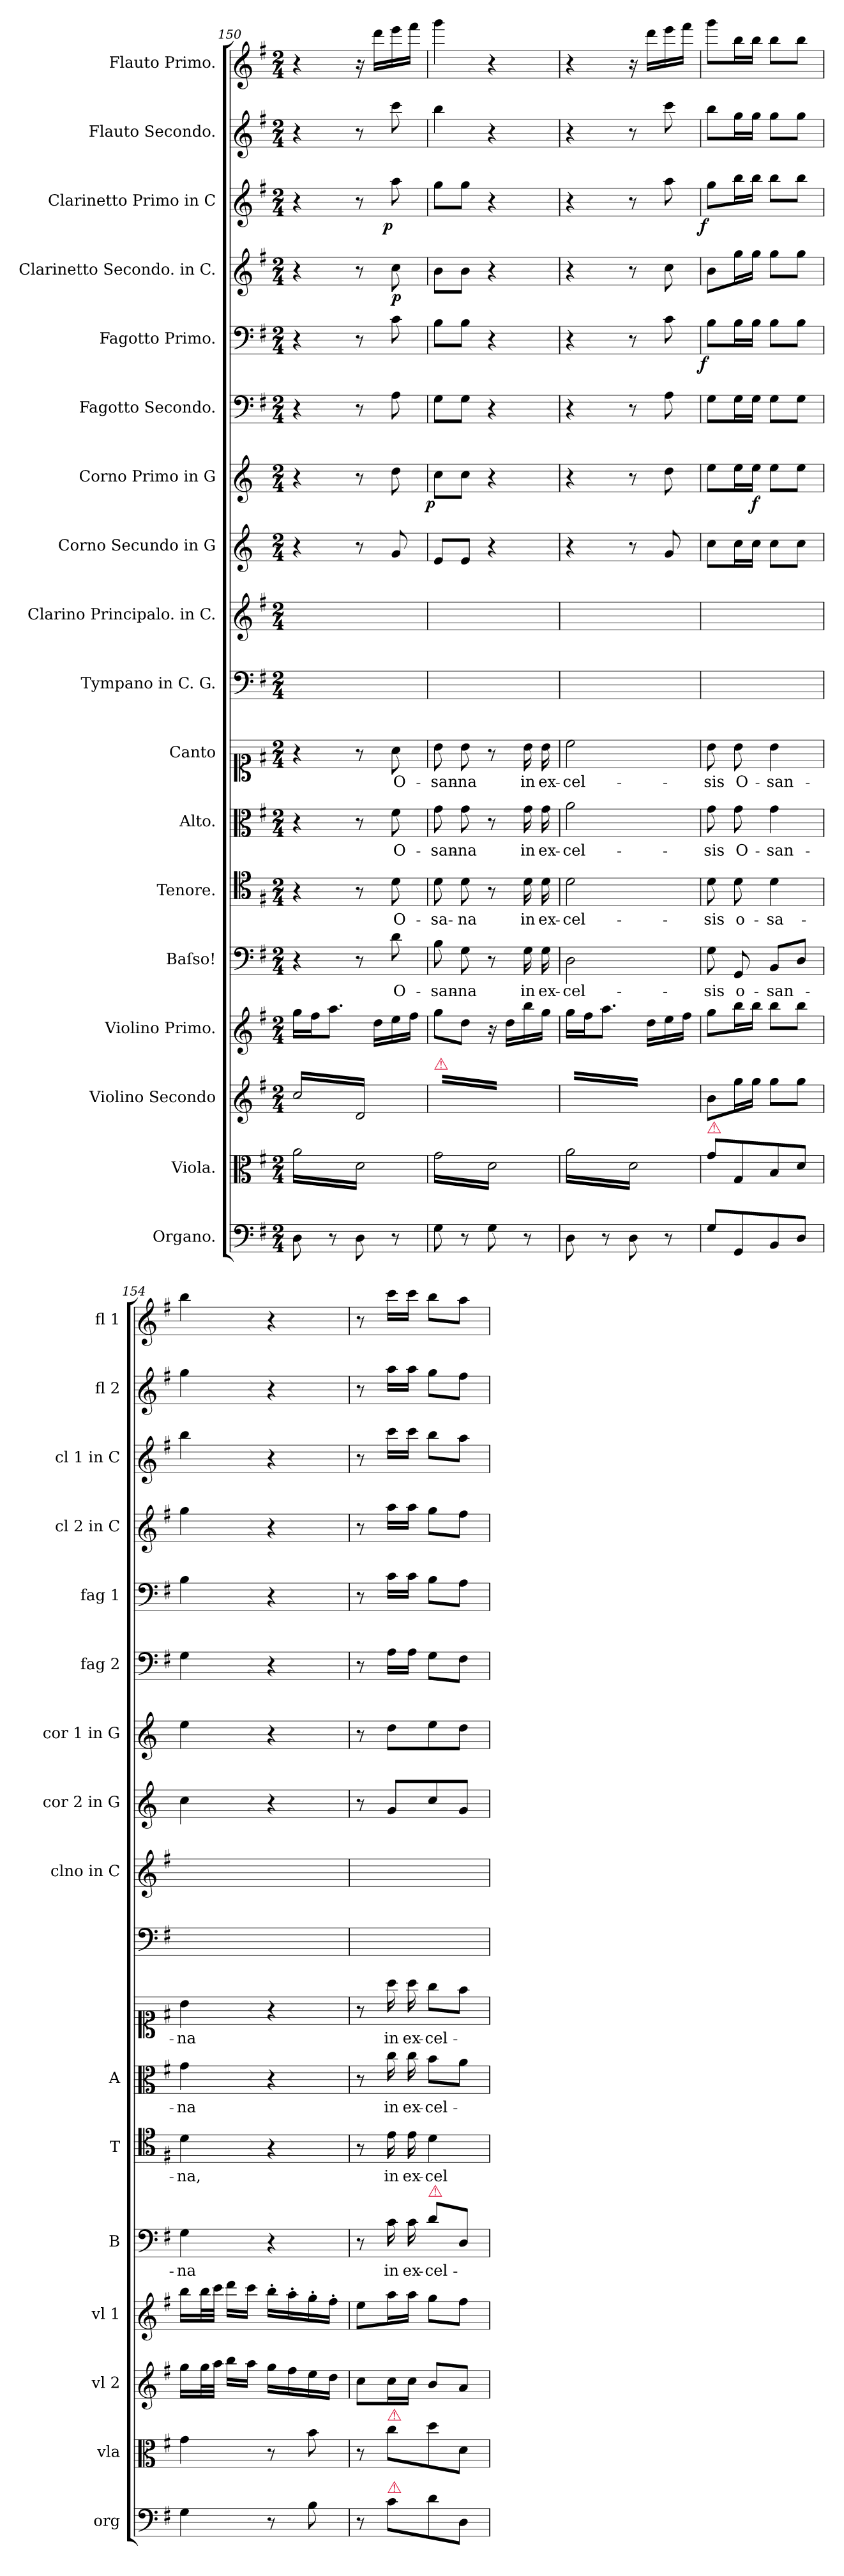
**kern	**dynam	**kern	**dynam	**kern	**kern	**kern	**text	**kern	**text	**kern	**text	**kern	**text	**kern	**kern	**kern	**kern	**dynam	**kern	**kern	**dynam	**kern	**dynam	**kern	**dynam	**kern	**kern
*part18	*part18	*part17	*part17	*part16	*part15	*part14	*part14	*part13	*part13	*part12	*part12	*part11	*part11	*part10	*part9	*part8	*part7	*part7	*part6	*part5	*part5	*part4	*part4	*part3	*part3	*part2	*part1
*staff18	*staff18	*staff17	*staff17	*staff16	*staff15	*staff14	*staff14	*staff13	*staff13	*staff12	*staff12	*staff11	*staff11	*staff10	*staff9	*staff8	*staff7	*staff7	*staff6	*staff5	*staff5	*staff4	*staff4	*staff3	*staff3	*staff2	*staff1
*I"Organo.	*	*I"Viola.	*	*I"Violino Secondo	*I"Violino Primo.	*I"Baſso!	*	*I"Tenore.	*	*I"Alto.	*	*I"Canto	*	*I"Tympano in C. G.	*I"Clarino Principalo. in C.	*I"Corno Secundo in G	*I"Corno Primo in G	*	*I"Fagotto Secondo.	*I"Fagotto Primo.	*	*I"Clarinetto Secondo. in C.	*	*I"Clarinetto Primo in C	*	*I"Flauto Secondo.	*I"Flauto Primo.
*I'org	*	*I'vla	*	*I'vl 2	*I'vl 1	*I'B	*	*I'T	*	*I'A	*	*	*	*	*I'clno in C	*I'cor 2 in G	*I'cor 1 in G	*	*I'fag 2	*I'fag 1	*	*I'cl 2 in C	*	*I'cl 1 in C	*	*I'fl 2	*I'fl 1
*clefF4	*	*clefC3	*	*clefG2	*clefG2	*clefF4	*	*clefC4	*	*clefC3	*	*clefC1	*	*clefF4	*clefG2	*clefG2	*clefG2	*	*clefF4	*clefF4	*	*clefG2	*	*clefG2	*	*clefG2	*clefG2
*	*	*	*	*	*	*	*	*	*	*	*	*	*	*	*	*ITrd3c5	*ITrd3c5	*	*	*	*	*	*	*	*	*	*
*k[f#]	*	*k[f#]	*	*k[f#]	*k[f#]	*k[f#]	*	*k[f#]	*	*k[f#]	*	*k[f#]	*	*k[f#]	*k[f#]	*k[f#]	*k[f#]	*	*k[f#]	*k[f#]	*	*k[f#]	*	*k[f#]	*	*k[f#]	*k[f#]
*G:	*	*G:	*	*G:	*G:	*G:	*	*G:	*	*G:	*	*G:	*	*G:	*G:	*G:	*G:	*	*G:	*G:	*	*G:	*	*G:	*	*G:	*G:
*M2/4	*	*M2/4	*	*M2/4	*M2/4	*M2/4	*	*M2/4	*	*M2/4	*	*M2/4	*	*M2/4	*M2/4	*M2/4	*M2/4	*	*M2/4	*M2/4	*	*M2/4	*	*M2/4	*	*M2/4	*M2/4
=150	=150	=150	=150	=150	=150	=150	=150	=150	=150	=150	=150	=150	=150	=150	=150	=150	=150	=150	=150	=150	=150	=150	=150	=150	=150	=150	=150
*	*	*tremolo	*	*	*	*	*	*	*	*	*	*	*	*	*	*	*	*	*	*	*	*	*	*	*	*	*
*	*	*	*	*tremolo	*	*	*	*	*	*	*	*	*	*	*	*	*	*	*	*	*	*	*	*	*	*	*
8D\	.	16a\LL	.	16cc/LL	16gg\LL	4r	.	4r	.	4r	.	4r	.	2ryy	2ryy	4r	4r	.	4r	4r	.	4r	.	4r	.	4r	4r
.	.	16d\	.	16d/	16ff#\J	.	.	.	.	.	.	.	.	.	.	.	.	.	.	.	.	.	.	.	.	.	.
8r	.	16a\	.	16cc/	8.aa\J	.	.	.	.	.	.	.	.	.	.	.	.	.	.	.	.	.	.	.	.	.	.
.	.	16d\	.	16d/	.	.	.	.	.	.	.	.	.	.	.	.	.	.	.	.	.	.	.	.	.	.	.
8D\	.	16a\	.	16cc/	.	8r	.	8r	.	8r	.	8r	.	.	.	8r	8r	.	8r	8r	.	8r	.	8r	.	8r	16r
.	.	16d\	.	16d/	16dd\LL	.	.	.	.	.	.	.	.	.	.	.	.	.	.	.	.	.	.	.	.	.	16ddd\LL
!	!	!	!	!	!	!	!	!	!	!	!	!	!	!	!	!	!	!	!	!	!	!	!	!	!LO:DY:rj	!	!
8r	.	16a\	.	16cc/	16ee\	8d\	O-	8d\	O-	8f#\	O-	8a\	O-	.	.	8d/	8a\	.	8A\	8c\	.	8cc\	p.	8aa\	p.	8ccc\	16eee\
.	.	16d\JJ	.	16d/JJ	16ff#\JJ	.	.	.	.	.	.	.	.	.	.	.	.	.	.	.	.	.	.	.	.	.	16fff#\JJ
=151	=151	=151	=151	=151	=151	=151	=151	=151	=151	=151	=151	=151	=151	=151	=151	=151	=151	=151	=151	=151	=151	=151	=151	=151	=151	=151	=151
!	!	!	!	!LO:TX:a:color=crimson:t=⚠	!	!	!	!	!	!	!	!	!	!	!	!	!	!	!	!	!	!	!	!	!	!	!
!	!	!	!	!	!	!	!	!	!	!	!	!	!	!	!	!	!	!LO:DY:rj	!	!	!	!	!	!	!	!	!
8G\	.	16g\LL	.	16b/yyLL	8gg\L	8B\	-san-	8d\	-sa-	8g\	-san-	8b\	-san-	2ryy	2ryy	8B/L	8g\L	p	8G\L	8B\L	.	8b\L	.	8gg\L	.	4bb\	4ggg\
.	.	16d\	.	16d/yy	.	.	.	.	.	.	.	.	.	.	.	.	.	.	.	.	.	.	.	.	.	.	.
8r	.	16g\	.	16b/yy	8dd\J	8G\	-na	8d\	-na	8g\	-na	8b\	-na	.	.	8B/J	8g\J	.	8G\J	8B\J	.	8b\J	.	8gg\J	.	.	.
.	.	16d\	.	16d/yy	.	.	.	.	.	.	.	.	.	.	.	.	.	.	.	.	.	.	.	.	.	.	.
8G\	.	16g\	.	16b/yy	16r	8r	.	8r	.	8r	.	8r	.	.	.	4r	4r	.	4r	4r	.	4r	.	4r	.	4r	4r
.	.	16d\	.	16d/yy	16dd\LL	.	.	.	.	.	.	.	.	.	.	.	.	.	.	.	.	.	.	.	.	.	.
8r	.	16g\	.	16b/yy	16bb\	16G\	in	16d\	in	16g\	in	16b\	in	.	.	.	.	.	.	.	.	.	.	.	.	.	.
.	.	16d\JJ	.	16d/yyJJ	16gg\JJ	16G\	ex-	16d\	ex-	16g\	ex-	16b\	ex-	.	.	.	.	.	.	.	.	.	.	.	.	.	.
=152	=152	=152	=152	=152	=152	=152	=152	=152	=152	=152	=152	=152	=152	=152	=152	=152	=152	=152	=152	=152	=152	=152	=152	=152	=152	=152	=152
*^	*	*	*	*	*	*	*	*	*	*	*	*	*	*	*	*	*	*	*	*	*	*	*	*	*	*	*
8D\	4..ryy	.	16a\LL	.	16cc/yyLL	16gg\LL	2D\	-cel-	2d\	-cel-	2a\	-cel-	2cc\	-cel-	2ryy	2ryy	4r	4r	.	4r	4r	.	4r	.	4r	.	4r	4r
.	.	.	16d\	.	16d/yy	16ff#\J	.	.	.	.	.	.	.	.	.	.	.	.	.	.	.	.	.	.	.	.	.	.
8r	.	.	16a\	.	16cc/yy	8.aa\J	.	.	.	.	.	.	.	.	.	.	.	.	.	.	.	.	.	.	.	.	.	.
.	.	.	16d\	.	16d/yy	.	.	.	.	.	.	.	.	.	.	.	.	.	.	.	.	.	.	.	.	.	.	.
8D\	.	.	16a\	.	16cc/yy	.	.	.	.	.	.	.	.	.	.	.	8r	8r	.	8r	8r	.	8r	.	8r	.	8r	16r
.	.	.	16d\	.	16d/yy	16dd\LL	.	.	.	.	.	.	.	.	.	.	.	.	.	.	.	.	.	.	.	.	.	16ddd\LL
8r	.	.	16a\	.	16cc/yy	16ee\	.	.	.	.	.	.	.	.	.	.	8d/	8a\	.	8A\	8c\	.	8cc\	.	8aa\	.	8ccc\	16eee\
.	16ryy	for	16d\JJ	.	16d/yyJJ	16ff#\JJ	.	.	.	.	.	.	.	.	.	.	.	.	.	.	.	.	.	.	.	.	.	16fff#\JJ
*	*	*	*	*	*Xtremolo	*	*	*	*	*	*	*	*	*	*	*	*	*	*	*	*	*	*	*	*	*	*	*
*	*	*	*Xtremolo	*	*	*	*	*	*	*	*	*	*	*	*	*	*	*	*	*	*	*	*	*	*	*	*	*
=153	=153	=153	=153	=153	=153	=153	=153	=153	=153	=153	=153	=153	=153	=153	=153	=153	=153	=153	=153	=153	=153	=153	=153	=153	=153	=153	=153	=153
!	!	!	!LO:TX:a:color=crimson:t=⚠	!	!	!	!	!	!	!	!	!	!	!	!	!	!	!	!	!	!	!	!	!	!	!	!	!
!LO:TX:a:color=crimson:t=⚠	!	!	!	!	!	!	!	!	!	!	!	!	!	!	!	!	!	!	!	!	!	!	!	!	!	!	!	!
!	!	!	!	!	!	!	!	!	!	!	!	!	!	!	!	!	!	!	!	!	!	!LO:DY:rj	!	!	!	!LO:DY:rj	!	!
*v	*v	*	*	*	*	*	*	*	*	*	*	*	*	*	*	*	*	*	*	*	*	*	*	*	*	*	*	*
8G\L	.	8g\L	f&colon;	8b\L	8gg\L	8G\	-sis	8d\	-sis	8g\	-sis	8b\	-sis	2ryy	2ryy	8g\L	8b\L	.	8G\L	8B\L	f	8b\L	.	8gg\L	f	8bb\L	8ggg\L
.	.	.	.	.	.	.	.	.	.	.	.	.	.	.	.	.	.	.	.	.	.	.	.	.	.	.	.
8GG/	.	8G/	.	16gg\L	16bb\L	8GG/	o-	8d\	o-	8g\	O-	8b\	O-	.	.	16g\L	16b\L	.	16G\L	16B\L	.	16gg\L	.	16bb\L	.	16gg\L	16bb\L
.	.	.	.	16gg\JJ	16bb\JJ	.	.	.	.	.	.	.	.	.	.	16g\JJ	16b\JJ	f	16G\JJ	16B\JJ	.	16gg\JJ	.	16bb\JJ	.	16gg\JJ	16bb\JJ
8BB/	.	8B/	.	8gg\L	8bb\L	8BB/L	-san-	4d\	-sa-	4g\	-san-	4b\	-san-	.	.	8g\L	8b\L	.	8G\L	8B\L	.	8gg\L	.	8bb\L	.	8gg\L	8bb\L
8D/J	.	8d/J	.	8gg\J	8bb\J	8D/J	.	.	.	.	.	.	.	.	.	8g\J	8b\J	.	8G\J	8B\J	.	8gg\J	.	8bb\J	.	8gg\J	8bb\J
=154	=154	=154	=154	=154	=154	=154	=154	=154	=154	=154	=154	=154	=154	=154	=154	=154	=154	=154	=154	=154	=154	=154	=154	=154	=154	=154	=154
4G\	.	4g\	.	16gg\LL	16bb\LL	4G\	-na	4d\	-na,	4g\	-na	4b\	-na	2ryy	2ryy	4g\	4b\	.	4G\	4B\	.	4gg\	.	4bb\	.	4gg\	4bb\
.	.	.	.	32gg\L	32bb\L	.	.	.	.	.	.	.	.	.	.	.	.	.	.	.	.	.	.	.	.	.	.
.	.	.	.	32aa\JJJ	32ccc\JJJ	.	.	.	.	.	.	.	.	.	.	.	.	.	.	.	.	.	.	.	.	.	.
.	.	.	.	16bb\LL	16ddd\LL	.	.	.	.	.	.	.	.	.	.	.	.	.	.	.	.	.	.	.	.	.	.
.	.	.	.	16aa\JJ	16ccc\JJ	.	.	.	.	.	.	.	.	.	.	.	.	.	.	.	.	.	.	.	.	.	.
8r	.	8r	.	16gg\LL	16bb'\LL	4r	.	4r	.	4r	.	4r	.	.	.	4r	4r	.	4r	4r	.	4r	.	4r	.	4r	4r
.	.	.	.	16ff#\	16aa'\	.	.	.	.	.	.	.	.	.	.	.	.	.	.	.	.	.	.	.	.	.	.
8B\	.	8b\	.	16ee\	16gg'\	.	.	.	.	.	.	.	.	.	.	.	.	.	.	.	.	.	.	.	.	.	.
.	.	.	.	16dd\JJ	16ff#'\JJ	.	.	.	.	.	.	.	.	.	.	.	.	.	.	.	.	.	.	.	.	.	.
=155	=155	=155	=155	=155	=155	=155	=155	=155	=155	=155	=155	=155	=155	=155	=155	=155	=155	=155	=155	=155	=155	=155	=155	=155	=155	=155	=155
8r	.	8r	.	8cc\L	8ee\L	8r	.	8r	.	8r	.	8r	.	2ryy	2ryy	8r	8r	.	8r	8r	.	8r	.	8r	.	8r	8r
!	!	!LO:TX:a:color=crimson:t=⚠	!	!	!	!	!	!	!	!	!	!	!	!	!	!	!	!	!	!	!	!	!	!	!	!	!
!LO:TX:a:color=crimson:t=⚠	!	!	!	!	!	!	!	!	!	!	!	!	!	!	!	!	!	!	!	!	!	!	!	!	!	!	!
8c\L	.	8cc\L	.	16cc\L	16aa\L	16c\	in	16e\	in	16cc\	in	16aa\	in	.	.	8d/L	8a\L	.	16A\LL	16c\LL	.	16aa\LL	.	16ccc\LL	.	16aa\LL	16ccc\LL
.	.	.	.	16cc\JJ	16aa\JJ	16c\	ex-	16e\	ex-	16cc\	ex-	16aa\	ex-	.	.	.	.	.	16A\JJ	16c\JJ	.	16aa\JJ	.	16ccc\JJ	.	16aa\JJ	16ccc\JJ
!	!	!	!	!	!	!LO:TX:a:color=crimson:t=⚠	!	!	!	!	!	!	!	!	!	!	!	!	!	!	!	!	!	!	!	!	!
8d\	.	8dd\	.	8b/L	8gg\L	8d\L	-cel-	4d\	-cel-	8b\L	-cel-	8gg\L	-cel-	.	.	8g/	8b\	.	8G\L	8B\L	.	8gg\L	.	8bb\L	.	8gg\L	8bb\L
8D/J	.	8d/J	.	8a/J	8ff#\J	8D/J	.	.	.	8a\J	.	8ff#\J	.	.	.	8d/J	8a\J	.	8F#\J	8A\J	.	8ff#\J	.	8aa\J	.	8ff#\J	8aa\J
=	=	=	=	=	=	=	=	=	=	=	=	=	=	=	=	=	=	=	=	=	=	=	=	=	=	=	=
*-	*-	*-	*-	*-	*-	*-	*-	*-	*-	*-	*-	*-	*-	*-	*-	*-	*-	*-	*-	*-	*-	*-	*-	*-	*-	*-	*-
